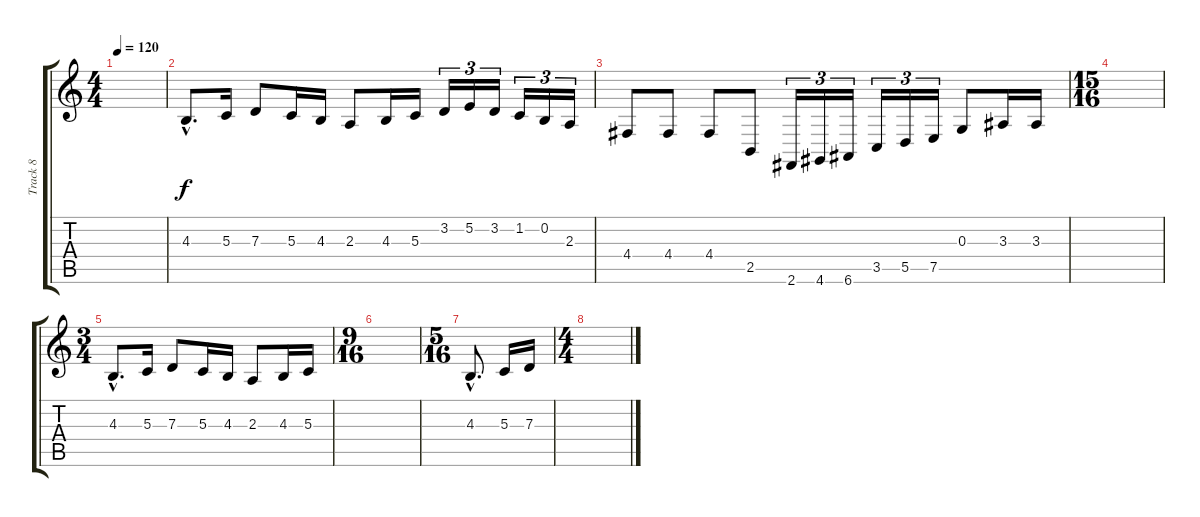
\track ("Track 8" "Track 8") {instrument acousticgrandpiano}
\staff {score tabs}
\tuning (E4 B3 G3 D3 A2 E2) {hide}
\ts (4 4)
\tempo 120
\clef g2
\ks c
|
4.3{hac}.8{d} 5.3.16 7.3.8 5.3.16 4.3.16 2.3.8 4.3.16 5.3.16 3.2.16{tu (3 2)} 5.2.16{tu (3 2)} 3.2.16{tu (3 2)} 1.2.16{tu (3 2)} 0.2.16{tu (3 2)} 2.3.16{tu (3 2)} |
4.4.8 4.4.8 4.4.8 2.5.8 2.6.16{tu (3 2)} 4.6.16{tu (3 2)} 6.6.16{tu (3 2)} 3.5.16{tu (3 2)} 5.5.16{tu (3 2)} 7.5.16{tu (3 2)} 0.3.8 3.3.16 3.3.16 |
\ts (15 16)
|
\ts (3 4)
4.3{hac}.8{d} 5.3.16 7.3.8 5.3.16 4.3.16 2.3.8 4.3.16 5.3.16 |
\ts (9 16)
|
\ts (5 16)
4.3{hac}.8{d} 5.3.16 7.3.16 |
\ts (4 4)
